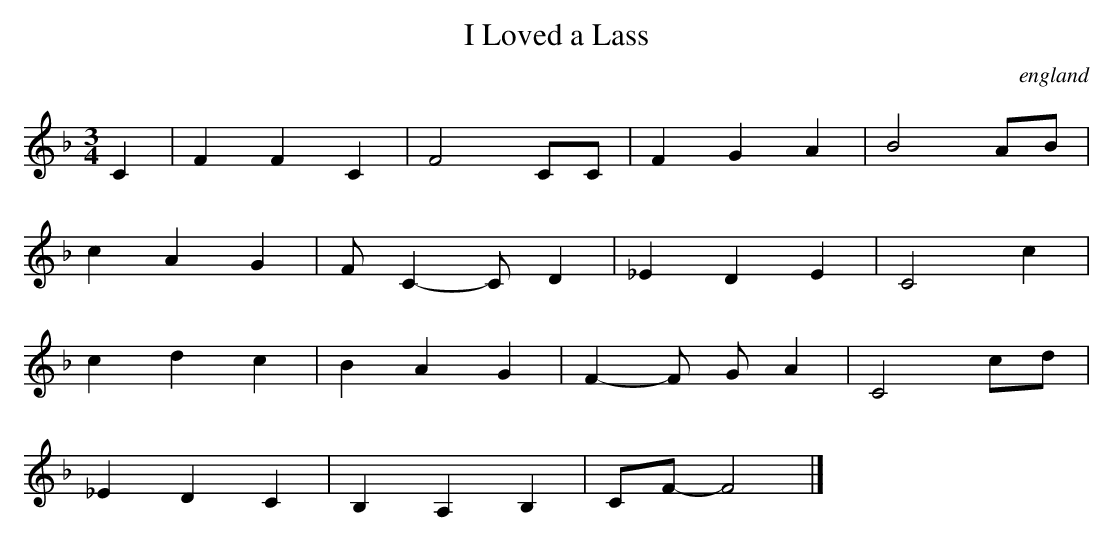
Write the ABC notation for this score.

X:1
T:I Loved a Lass
O:england
M:3/4
L:1/4
K:F
C|FFC|F2 C/C/|FGA|B2A/B/|
cAG|F/ C-C/D|_EDE|C2c|
cdc|BAG|F-F/ G/ A|C2 c/d/|
_EDC|B,A,B,|C/F/-F2|]
